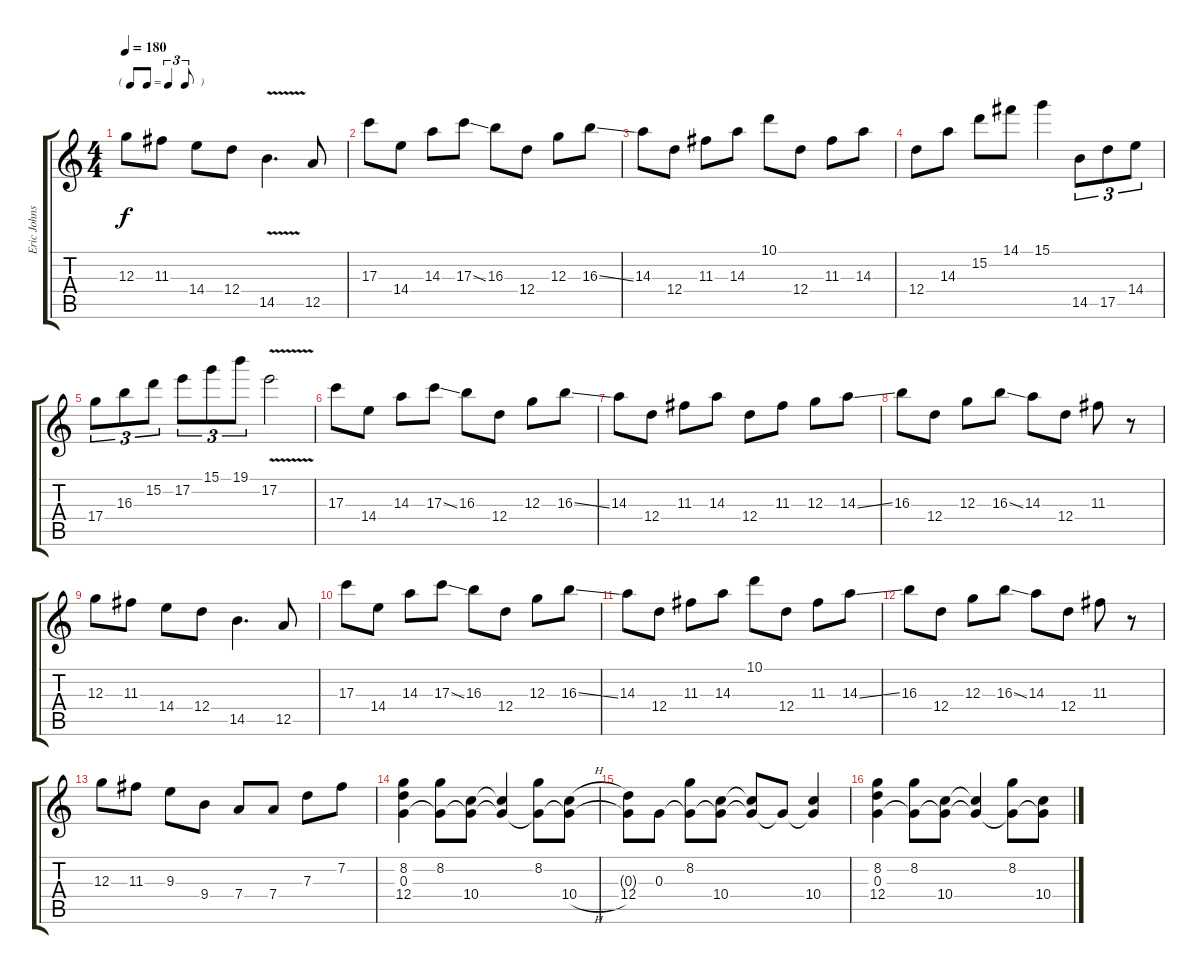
\track ("Eric Johnson" "Eric Johns") {instrument overdrivenguitar}
\staff {score tabs}
\tuning (E4 B3 G3 D3 A2 E2) {hide}
\ts (4 4)
\tf triplet8th
\tempo 180
\clef g2
\ks c
12.3.8{dy f} 11.3.8 14.4.8 12.4.8 14.5{v}.4{d} 12.5.8 |
17.3.8 14.4.8 14.3.8 17.3{ss}.8 16.3.8 12.4.8 12.3.8 16.3{ss}.8 |
14.3.8 12.4.8 11.3.8 14.3.8 10.1.8 12.4.8 11.3.8 14.3.8 |
12.4.8 14.3.8 15.2.8 14.1.8 15.1.4 14.5.8{tu (3 2)} 17.5.8{tu (3 2)} 14.4.8{tu (3 2)} |
17.4.8{tu (3 2)} 16.3.8{tu (3 2)} 15.2.8{tu (3 2)} 17.2.8{tu (3 2)} 15.1.8{tu (3 2)} 19.1.8{tu (3 2)} 17.2{v}.2 |
17.3.8 14.4.8 14.3.8 17.3{ss}.8 16.3.8 12.4.8 12.3.8 16.3{ss}.8 |
14.3.8 12.4.8 11.3.8 14.3.8 12.4.8 11.3.8 12.3.8 14.3{ss}.8 |
16.3.8 12.4.8 12.3.8 16.3{ss}.8 14.3.8 12.4.8 11.3.8 r.8 |
12.3.8 11.3.8 14.4.8 12.4.8 14.5.4{d} 12.5.8 |
17.3.8 14.4.8 14.3.8 17.3{ss}.8 16.3.8 12.4.8 12.3.8 16.3{ss}.8 |
14.3.8 12.4.8 11.3.8 14.3.8 10.1.8 12.4.8 11.3.8 14.3{ss}.8 |
16.3.8 12.4.8 12.3.8 16.3{ss}.8 14.3.8 12.4.8 11.3.8 r.8 |
12.3.8 11.3.8 9.3.8 9.4.8 7.4.8 7.4.8 7.3.8 7.2.8 |
(8.2 0.3 12.4).4 (8.2 0.3{t}).8 (0.3{t} 10.4).8 (0.3{t} 10.4{t}).4 (8.2 0.3{t}).8 (0.3{t} 10.4{h}).8 |
(0.3{t} 12.4).8 0.3.8 (8.2 0.3{t}).8 (0.3{t} 10.4).8 (0.3{t} 10.4{t}).8 0.3{t}.8 (0.3{t} 10.4).4 |
(8.2 0.3 12.4).4 (8.2 0.3{t}).8 (0.3{t} 10.4).8 (0.3{t} 10.4{t}).4 (8.2 0.3{t}).8 (0.3{t} 10.4{h}).8
